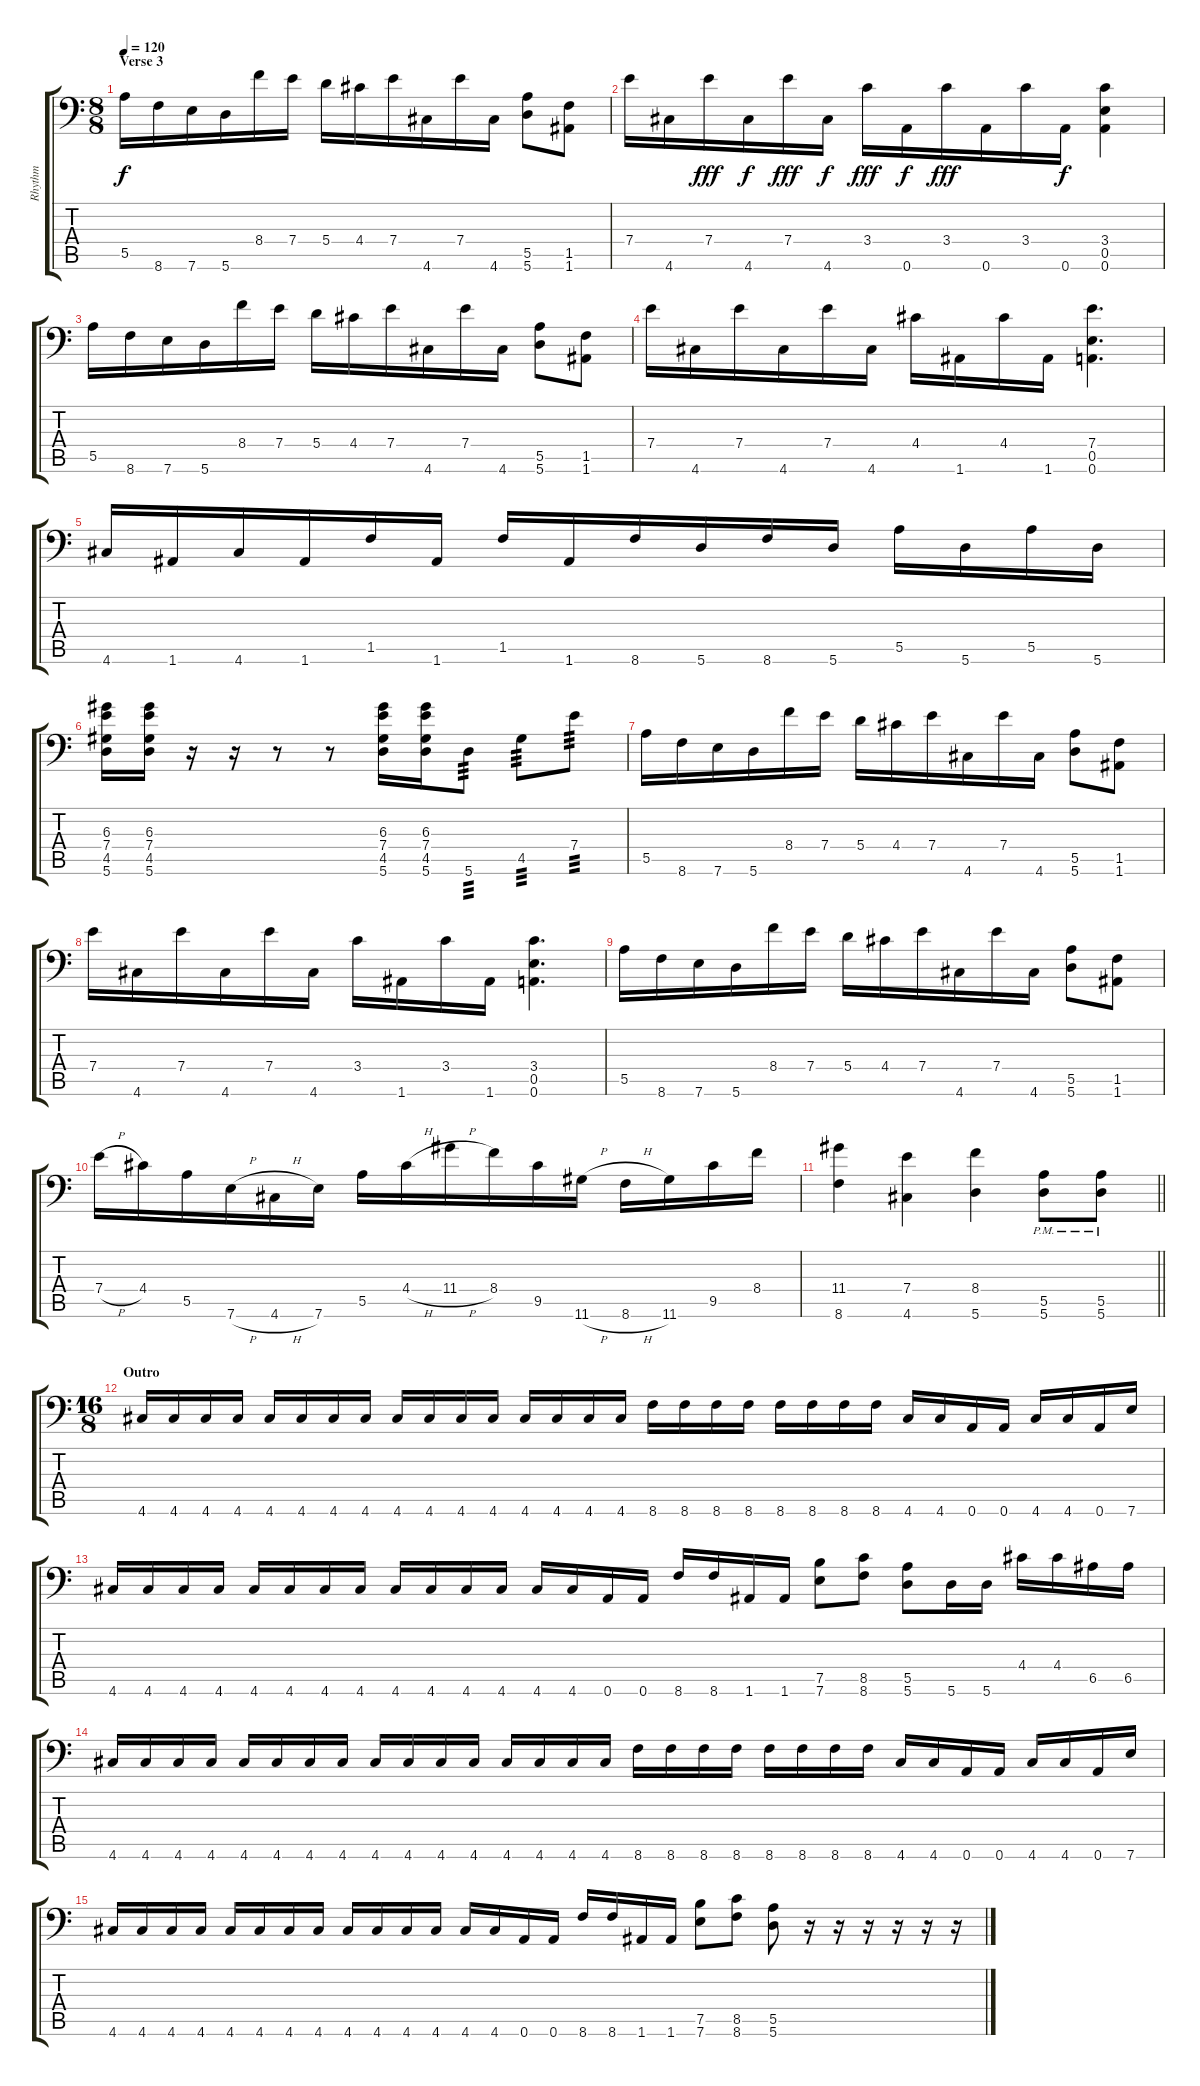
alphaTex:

\track ("Rhythm" "Rhythm") {instrument distortionguitar}
\staff {score tabs}
\tuning (B3 Gb3 D3 A2 E2 A1) {hide}
\ts (8 8)
\section ("" "Verse 3")
\tempo 120
\clef f4
\ks c
5.5.16{dy f} 8.6.16 7.6.16 5.6.16 8.4.16 7.4.16 5.4.16 4.4.16 7.4.16 4.6.16 7.4.16 4.6.16 (5.5 5.6).8 (1.5 1.6).8 |
7.4.16 4.6.16 7.4.16{dy fff} 4.6.16{dy f} 7.4.16{dy fff} 4.6.16{dy f} 3.4.16{dy fff} 0.6.16{dy f} 3.4.16{dy fff} 0.6.16 3.4.16 0.6.16{dy f} (3.4 0.5 0.6).4 |
5.5.16 8.6.16 7.6.16 5.6.16 8.4.16 7.4.16 5.4.16 4.4.16 7.4.16 4.6.16 7.4.16 4.6.16 (5.5 5.6).8 (1.5 1.6).8 |
7.4.16 4.6.16 7.4.16 4.6.16 7.4.16 4.6.16 4.4.16 1.6.16 4.4.16 1.6.16 (7.4 0.5 0.6).4{d} |
4.6.16 1.6.16 4.6.16 1.6.16 1.5.16 1.6.16 1.5.16 1.6.16 8.6.16 5.6.16 8.6.16 5.6.16 5.5.16 5.6.16 5.5.16 5.6.16 |
(6.3 7.4 4.5 5.6).16 (6.3 7.4 4.5 5.6).16 r.16 r.16 r.8 r.8 (6.3 7.4 4.5 5.6).16 (6.3 7.4 4.5 5.6).16 5.6.8{tp 3} 4.5.8{tp 3} 7.4.8{tp 3} |
5.5.16 8.6.16 7.6.16 5.6.16 8.4.16 7.4.16 5.4.16 4.4.16 7.4.16 4.6.16 7.4.16 4.6.16 (5.5 5.6).8 (1.5 1.6).8 |
7.4.16 4.6.16 7.4.16 4.6.16 7.4.16 4.6.16 3.4.16 1.6.16 3.4.16 1.6.16 (3.4 0.5 0.6).4{d} |
5.5.16 8.6.16 7.6.16 5.6.16 8.4.16 7.4.16 5.4.16 4.4.16 7.4.16 4.6.16 7.4.16 4.6.16 (5.5 5.6).8 (1.5 1.6).8 |
7.4{h}.16 4.4.16 5.5.16 7.6{h}.16 4.6{h}.16 7.6.16 5.5.16 4.4{h}.16 11.4{h}.16 8.4.16 9.5.16 11.6{h}.16 8.6{h}.16 11.6.16 9.5.16 8.4.16 |
\barLineRight lightlight
(11.4 8.6).4 (7.4 4.6).4 (8.4 5.6).4 (5.5{pm} 5.6).8 (5.5{pm} 5.6).8 |
\ts (16 8)
\section ("" "Outro")
4.6.16 4.6.16 4.6.16 4.6.16 4.6.16 4.6.16 4.6.16 4.6.16 4.6.16 4.6.16 4.6.16 4.6.16 4.6.16 4.6.16 4.6.16 4.6.16 8.6.16 8.6.16 8.6.16 8.6.16 8.6.16 8.6.16 8.6.16 8.6.16 4.6.16 4.6.16 0.6.16 0.6.16 4.6.16 4.6.16 0.6.16 7.6.16 |
4.6.16 4.6.16 4.6.16 4.6.16 4.6.16 4.6.16 4.6.16 4.6.16 4.6.16 4.6.16 4.6.16 4.6.16 4.6.16 4.6.16 0.6.16 0.6.16 8.6.16 8.6.16 1.6.16 1.6.16 (7.5 7.6).8 (8.5 8.6).8 (5.5 5.6).8 5.6.16 5.6.16 4.4.16 4.4.16 6.5.16 6.5.16 |
4.6.16 4.6.16 4.6.16 4.6.16 4.6.16 4.6.16 4.6.16 4.6.16 4.6.16 4.6.16 4.6.16 4.6.16 4.6.16 4.6.16 4.6.16 4.6.16 8.6.16 8.6.16 8.6.16 8.6.16 8.6.16 8.6.16 8.6.16 8.6.16 4.6.16 4.6.16 0.6.16 0.6.16 4.6.16 4.6.16 0.6.16 7.6.16 |
4.6.16 4.6.16 4.6.16 4.6.16 4.6.16 4.6.16 4.6.16 4.6.16 4.6.16 4.6.16 4.6.16 4.6.16 4.6.16 4.6.16 0.6.16 0.6.16 8.6.16 8.6.16 1.6.16 1.6.16 (7.5 7.6).8 (8.5 8.6).8 (5.5 5.6).8 r.16 r.16 r.16 r.16 r.16 r.16
